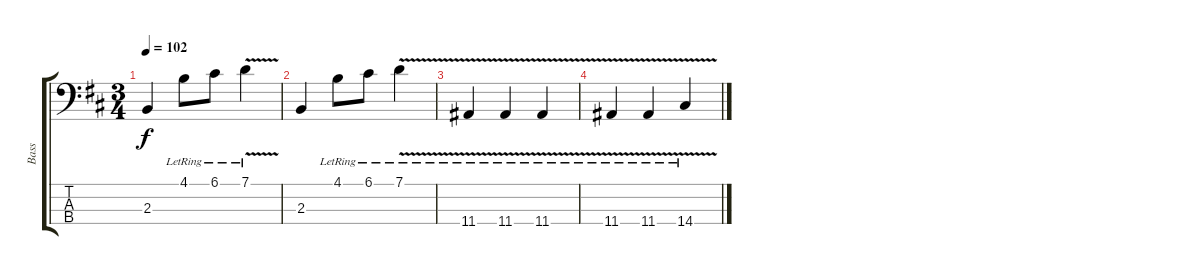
\track ("Bass" "Bass") {instrument acousticbass}
\staff {score tabs}
\tuning (G2 D2 A1 B0) {hide}
\ts (3 4)
\tempo 102
\clef f4
\ks d
2.3.4{dy f} 4.1{lr}.8 6.1{lr}.8 7.1{v lr}.4 |
2.3.4 4.1{lr}.8 6.1{lr}.8 7.1{v lr}.4 |
11.4{v lr}.4 11.4{v lr}.4 11.4{v lr}.4 |
11.4{v lr}.4 11.4{v lr}.4 14.4{v lr}.4
